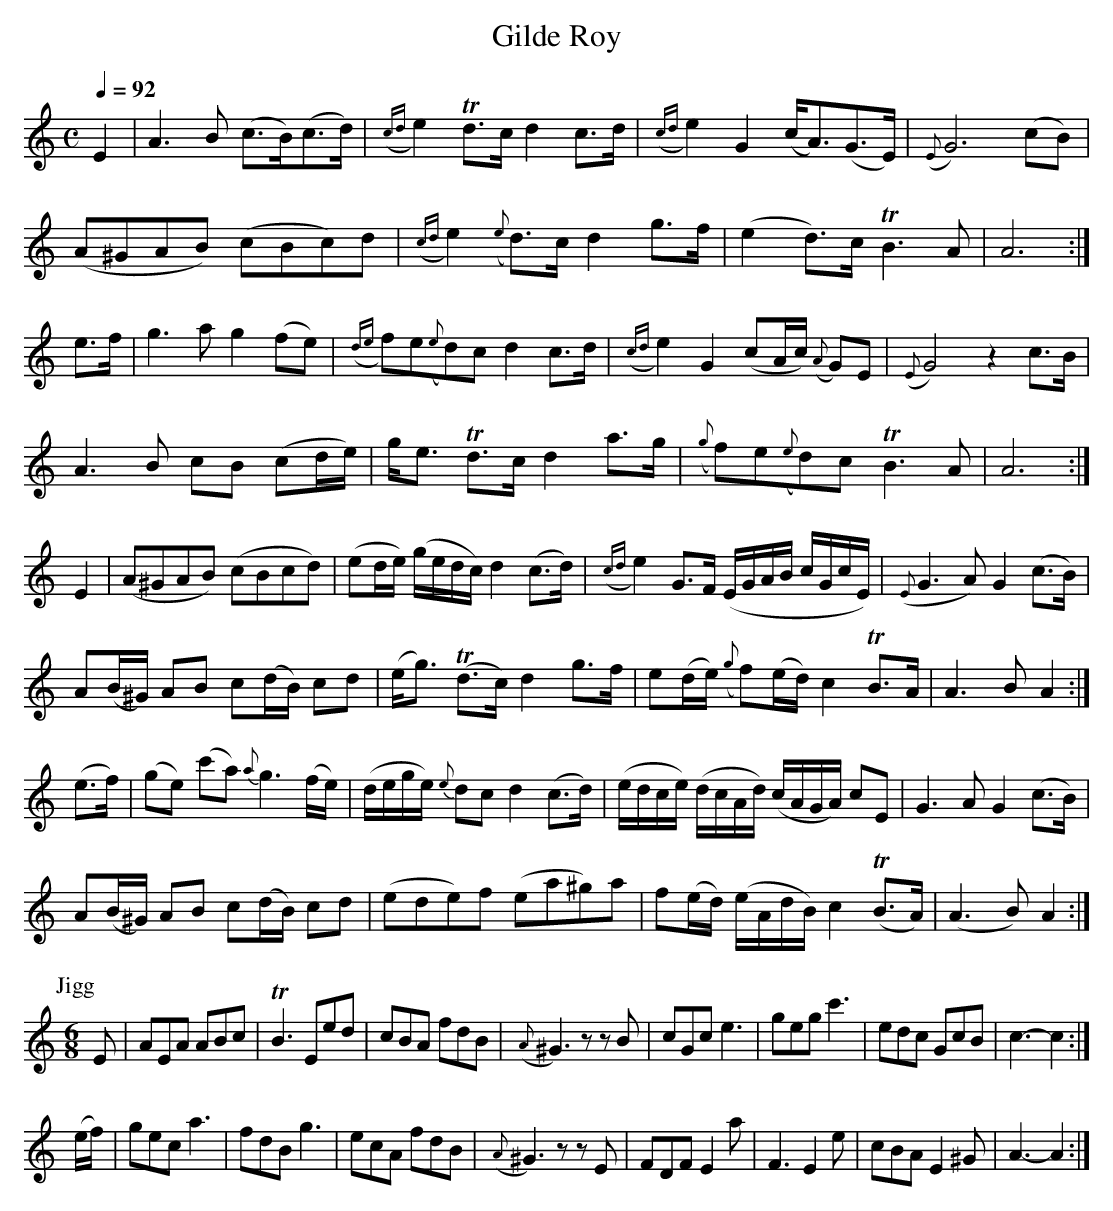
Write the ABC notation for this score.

X:1
T:Gilde Roy
M:C
L:1/8
Q:1/4=92
K:AMin
 E2  | A3B     (c>B)(c>d) |({cd}e2)   Td>c  d2c>d|({cd}e2)   G2   (c<A)(G>E)     |({E}G6)  (cB)|
      (A^GAB)  (cBc)d     |({cd}e2)({e}d>)c d2g>f|    (e2    d>)c TB3A           |    A6      :|
 e>f | g3a      g2 (fe)   |({de}f)e({e}d)c  d2c>d|({cd}e2)   G2   (cA/c/) ({A}G)E|({E}G4)z2 c>B|
       A3B      cB (cd/e/)|     g<e   Td>c  d2a>g| ({g}f)e({e}d)c TB3A           |    A6      :|
 E2  |    (A^GAB)                (cBcd)              |   (ed/e/)     (g/e/d/c/) d2(c>d)|\
      ({cd}e2)         G>F       (E/G/A/B/  c/G/c/E/)|({E}G3              A)    G2(c>B)|
           A(B/^G/)    AB         c(d/B/)   cd       |   (e<g)      (Td>c)      d2 g>f |\
           e(d/e/) ({g}f)(e/d/)   c2       TB>A      |    A3              B     A2    :|
(e>f)|    (ge)        (c'a)    {a}g3           (f/e/)|   (d/e/g/e/) {e}dc       d2(c>d)|\
          (e/d/c/e/)  (d/c/A/d/) (c/A/G/A/) cE       |    G3              A     G2(c>B)|
           A(B/^G/)    AB         c(d/B/)   cd       |   (ede)f                (ea^g)a |\
           f(e/d/)   (e/A/d/B/)   c2      (TB>A)     |   (A3              B)    A2    :|
P:Jigg
M:6/8
L:1/8
 E    |AEA ABc|TB3  Eed|cBA fdB|({A}^G3) zzB|cGc e3 |geg c'3|edc GcB |c3-c2:|
(e/f/)|gec a3 | fdB g3 |ecA fdB|({A}^G3) zzE|FDF E2a|F3  E2e|cBA E2^G|A3-A2:|
